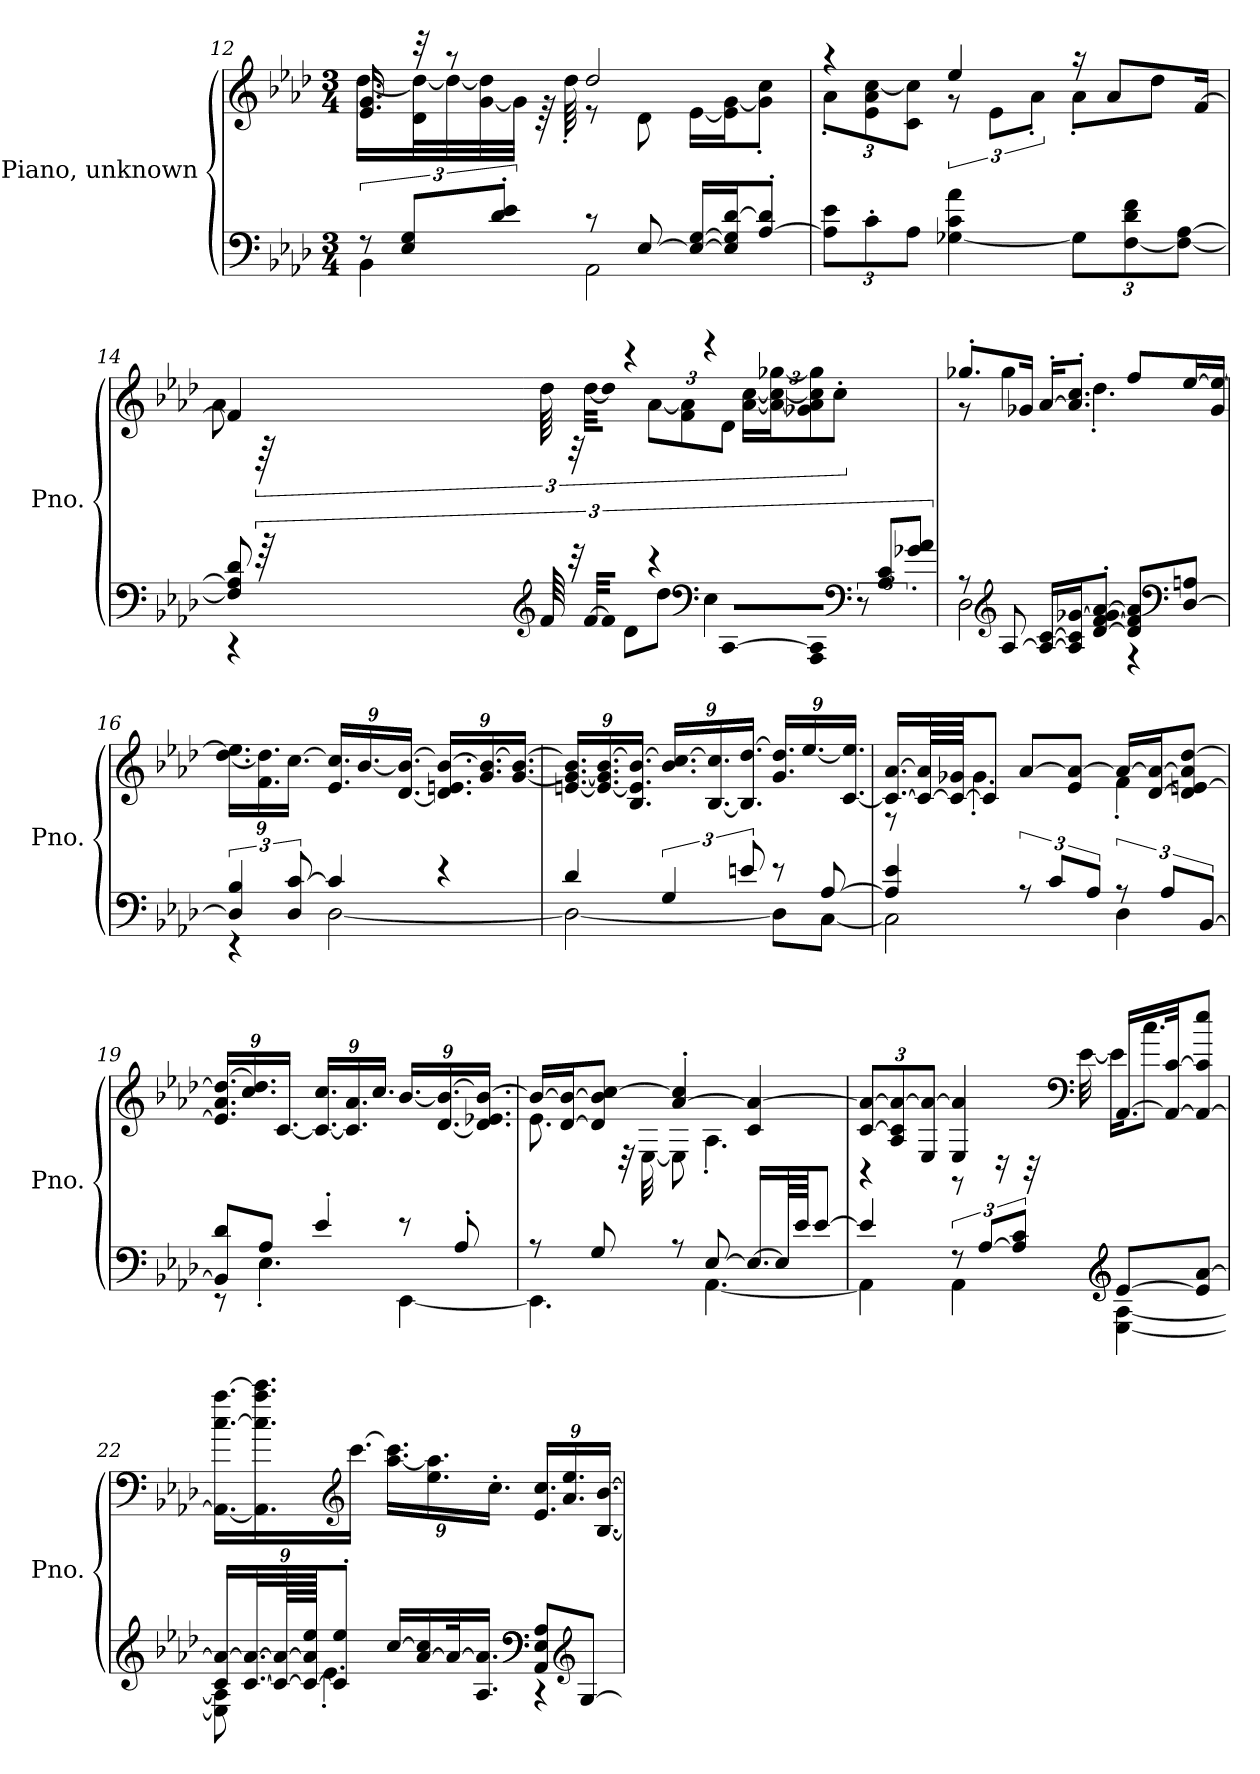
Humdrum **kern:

**kern	**kern
*part1	*part1
*staff2	*staff1
*I"Piano, unknown	*
*I'Pno.	*
!!LO:LB:g=z
*clefF4	*clefG2
*k[b-e-a-d-]	*k[b-e-a-d-]
*M3/4	*M3/4
=12	=12
*^	*^
12r	4BB-\	16.e-/ 16.g/	[16.dd-\LL
12E-/ 12G/L	.	.	.
.	.	32r	32d-\ 32dd-\_L
.	.	8r	32dd-\_
.	.	.	[32g\ 32dd-\]
12d-/' 12e-/'J	.	.	.
.	.	.	32g\JJJ]
.	.	.	64r
.	.	.	64dd-'\
8r	2AA-\	2dd-/	8r
[8E-/	.	.	8d-\
16E-/_ [16G/LL	.	.	[16e-\LL
16E-/] 16G/] [16d-/J	.	.	16e-\] [16g\J
[8A-/' 8d-/]'J	.	.	8g\]' 8cc\'J
*v	*v	*	*
=13	=13	=13
*Xbrackettup	*	*Xbrackettup
12A-\] 12e-\L	4r	12a-'\L
12c'\	.	12e-\ 12a-\ [12cc\
12A-\J	.	12c\ 12cc\]J
*	*	*brackettup
[4G-X\ 4c\ 4a-\	4ee-/	12r
.	.	12e-\L
.	.	12a-'\J
12G-\L]	16r	8a-'\L
.	8a-/L	.
[12F\ 12d-\ 12f\	.	.
.	.	8dd-\J
12F\_ [12A-\J	.	.
.	[16f/Jk	.
!!LO:PB:g=z	!!
=14	=14	=14
*^	*	*
8F/] 8A-/] 8d-/	4r	4f/]	8a-\
*brackettup	*	*	*
96r	.	.	96r
*clefG2	*	*	*
96f/	.	.	96dd-\
48r	.	.	48r
[48f/KLL	.	.	[48dd-\KLL
16f/JJ]	.	.	16dd-\JJ]
*	*	*	*Xbrackettup
16r	8d-\L	4r	[12a-\L
[8A-/L	.	.	.
.	.	.	12f\ 12a-\]
.	8dd-\J	.	.
.	.	.	12d-\J
16F/ 16A-/]Jk	.	.	.
*clefF4	*	*	*
12r	4E-\	4r	[24a-\ [24cc\LL
.	.	.	24a-\_ 24cc\_ [24gg-X\J
12A-/ 12c/L	.	.	12g-X\ 12a-\] 12cc\] 12gg-\]
12g-X/' 12a-/'J	.	.	12cc'\J
=15	=15	=15	=15
8r	2D-\	8.gg-X'/L	8r
*clefG2	*	*	*
[8A-/	.	.	4gg-\
.	.	16g-X/Jk	.
16A-/_ [16c/LL	.	[16a-'/KL	.
16A-/] 16c/] [16g-X/J	.	8.a-/]' 8.cc/'J	.
[8d-/' [8f/' 8g-/]' [8a-/'J	.	.	4.dd-'\
8d-/] 8f/] 8a-/]L	4r	8ff/L	.
*clefF4	*	*	*
[8D-/ 8An/J	.	[16ee-/L	.
.	.	16g-/ 16ee-/_JJ	.
*	*	*v	*v
!!LO:LB:g=z
=16	=16	=16
6D-/] 6B-/	4r	[18.dd-\ 18.ee-\]LL
.	.	18.f\ 18.dd-\]
12D-/ [12c/	.	[18.cc\JJ
4c/]	[2D-\	18.e-/ 18.cc/]LL
.	.	[18.b-/
.	.	[18.d-/ 18.b-/_JJ
4r	.	18.d-/] 18.en/ 18.b-/_LL
.	.	18.g/ 18.b-/_
.	.	[18.g/ 18.b-/_JJ
=17	=17	=17
4d-/	2D-\_	[18.en/ 18.g/_ 18.b-/]LL
.	.	18.e/_ 18.g/] [18.b-/
.	.	18.B-/ 18.e/] 18.b-/_JJ
6G/	.	18.b-/] [18.cc/LL
.	.	[18.B-/ 18.cc/]
12en/	.	18.B-/] [18.dd-/JJ
8r	8D-\L]	18.g/ 18.dd-/]LL
.	.	[18.ee-/
[8A-/	[8C\J	.
.	.	[18.c/ 18.ee-/]JJ
!!LO:LB:g=z
=18	=18	=18
*	*	*^
4A-/] 4e-/	2C\]	16.c/_ [16.a-/LL	8r
.	.	64c/_ 64a-/]LL	.
.	.	64c/_ 64g-X/JJJ	.
.	.	8c/J]	4.g-'\
12r	.	[8a-/L	.
12c/L	.	.	.
.	.	8e-/ 8a-/_J	.
12A-/J	.	.	.
12r	4D-\	16a-/LL_	4f'\
.	.	[16d-/ 16a-/_J	.
12A-/L	.	.	.
.	.	8d-/] [8en/ 8a-/] [8dd-/J	.
[12BB-/J	.	.	.
*	*	*v	*v
=19	=19	=19
8BB-/] 8d-/L	8r	18.e/] 18.a-/ 18.dd-/_LL
.	.	18.cc/ 18.dd-/]
8A-/J	4.E-'\	.
.	.	[18.c/JJ
4e-'/	.	18.c/_ 18.cc/LL
.	.	18.c/] 18.a-/
.	.	18.cc/JJ
8r	[4EE-\	[18.b-/LL
.	.	[18.d-/ 18.b-/_
8A-'/	.	.
.	.	18.d-/] 18.e-X/ 18.b-/_JJ
!!LO:LB:g=z
=20	=20	=20
*	*	*^
8r	4.EE-\]	16b-/LL_	8.e-\
.	.	[16d-/ 16b-/_J	.
8G/	.	8d-/] 8b-/] [8cc/J	.
.	.	.	32r
.	.	.	[32E-\
8r	.	[4a-/' 4cc/]'	8E-\]
[8E-/	[4.AA-\	.	4.A-'\
16.E-/LL_	.	4c/ 4a-/_	.
64E-/LL]	.	.	.
64e-/JJJ	.	.	.
[8e-/J	.	.	.
=21	=21	=21	=21
4e-/]	4AA-\]	[12c/ 12a-/_L	4r
.	.	12A-/ 12c/] 12a-/_	.
.	.	12E-/ 12a-/_J	.
12r	4AA-\	4E-/ 4a-/]	8r
[12A-/L	.	.	.
.	.	.	16r
12A-/] 12c/J	.	.	.
.	.	.	32r
*	*	*clefF4	*
.	.	.	[32e-\
*clefG2	*	*	*
[8e-/L	[4E-\ [4A-\	[16.AA-/LL	16e-\KL]
.	.	.	8.cc\J
.	.	32AA-/_ [32c/JK	.
8e-/] [8a-/J	.	8AA-/_ 8c/] 8ee-/J	.
*	*	*v	*v
!!LO:LB:g=z
=22	=22	=22
16c/ 16a-/_LL	8E-\] 8A-\]	18.AA-\_ [18.cc\ [18.aa-\LL
[32.c/ 32.a-/_L	.	.
.	.	18.AA-\] 18.cc\] 18.aa-\] 18.ccc\
128c/_ 128a-/_LL	.	.
128c/_ 128a-/] 128ee-/JJJJ	.	.
8c/]' 8ee-/'J	4.e-'\	.
*	*	*clefG2
.	.	[18.ccc\JJ
[16cc/LL	.	[18.aa-\ 18.ccc\]LL
[16a-/ 16cc/]	.	.
.	.	18.ee-\ 18.aa-\]
32a-/K_	.	.
16.A-/ 16.a-/]JJ	.	.
.	.	18.cc'\JJ
*clefF4	*	*
8AA-/ 8E-/ 8A-/L	4r	18.e-/ 18.cc/LL
.	.	18.a-/ 18.ee-/
*clefG2	*	*
[8G/J	.	.
.	.	[18.B-/ [18.b-/JJ
*v	*v	*
=	=
*-	*-
